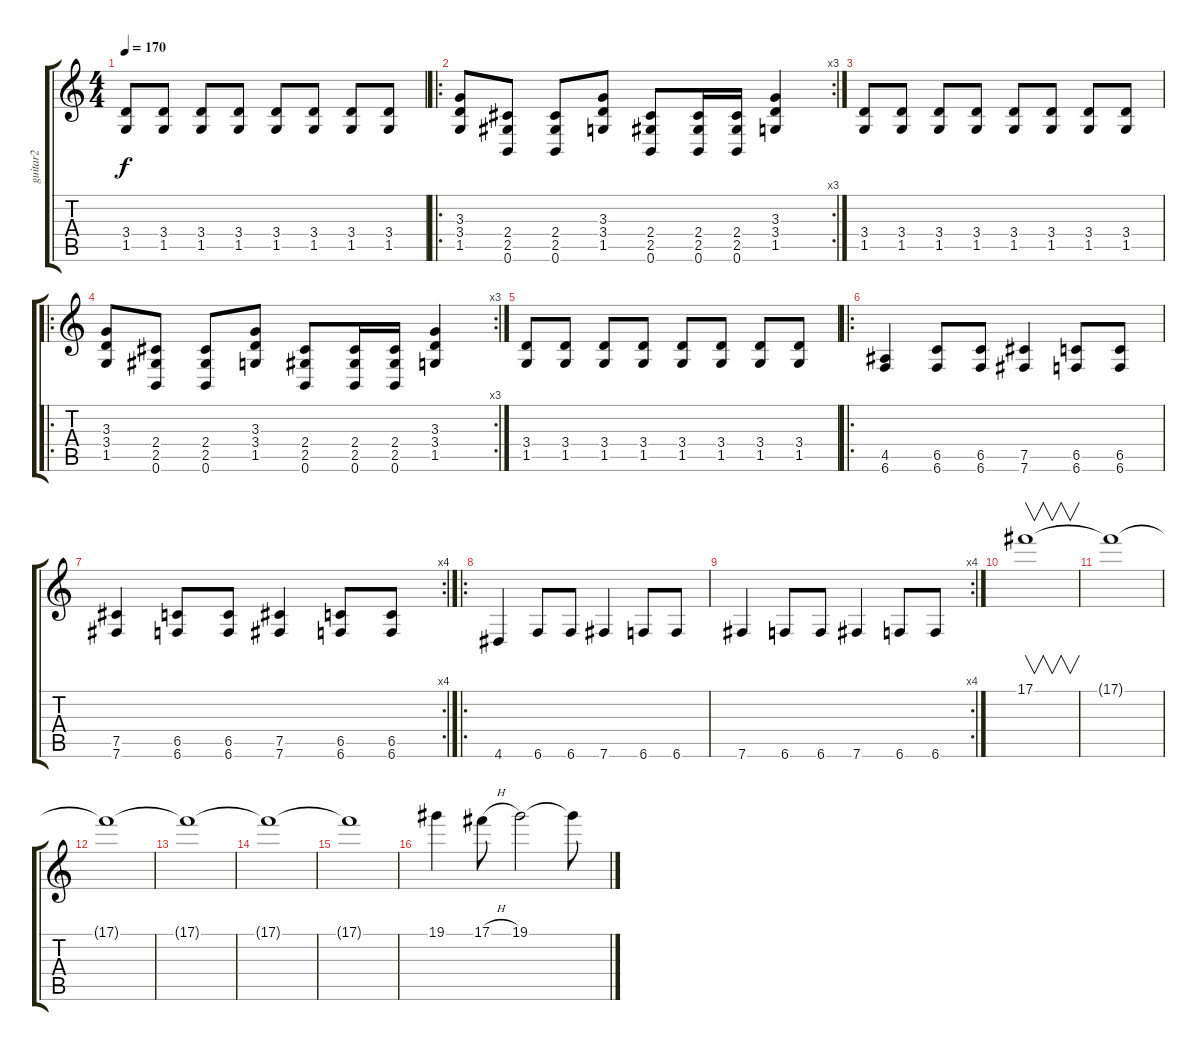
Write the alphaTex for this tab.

\track ("guitar2" "guitar2") {instrument overdrivenguitar}
\staff {score tabs}
\tuning (Db4 Ab3 E3 B2 Gb2 B1) {hide}
\ts (4 4)
\tempo 170
\clef g2
\ks c
(3.4 1.5).8{dy f} (3.4 1.5).8 (3.4 1.5).8 (3.4 1.5).8 (3.4 1.5).8 (3.4 1.5).8 (3.4 1.5).8 (3.4 1.5).8 |
\ro
\rc 3
(3.3 3.4 1.5).8 (2.4 2.5 0.6).8 (2.4 2.5 0.6).8 (3.3 3.4 1.5).8 (2.4 2.5 0.6).8 (2.4 2.5 0.6).16 (2.4 2.5 0.6).16 (3.3 3.4 1.5).4 |
(3.4 1.5).8 (3.4 1.5).8 (3.4 1.5).8 (3.4 1.5).8 (3.4 1.5).8 (3.4 1.5).8 (3.4 1.5).8 (3.4 1.5).8 |
\ro
\rc 3
(3.3 3.4 1.5).8 (2.4 2.5 0.6).8 (2.4 2.5 0.6).8 (3.3 3.4 1.5).8 (2.4 2.5 0.6).8 (2.4 2.5 0.6).16 (2.4 2.5 0.6).16 (3.3 3.4 1.5).4 |
(3.4 1.5).8 (3.4 1.5).8 (3.4 1.5).8 (3.4 1.5).8 (3.4 1.5).8 (3.4 1.5).8 (3.4 1.5).8 (3.4 1.5).8 |
\ro
(4.5 6.6).4 (6.5 6.6).8 (6.5 6.6).8 (7.5 7.6).4 (6.5 6.6).8 (6.5 6.6).8 |
\rc 4
(7.5 7.6).4 (6.5 6.6).8 (6.5 6.6).8 (7.5 7.6).4 (6.5 6.6).8 (6.5 6.6).8 |
\ro
4.6.4 6.6.8 6.6.8 7.6.4 6.6.8 6.6.8 |
\rc 4
7.6.4 6.6.8 6.6.8 7.6.4 6.6.8 6.6.8 |
17.1.1{v instrument distortionguitar} |
17.1{t}.1 |
17.1{t}.1 |
17.1{t}.1 |
17.1{t}.1 |
17.1{t}.1 |
19.1.4 17.1{h}.8 19.1.2 19.1{t}.8
